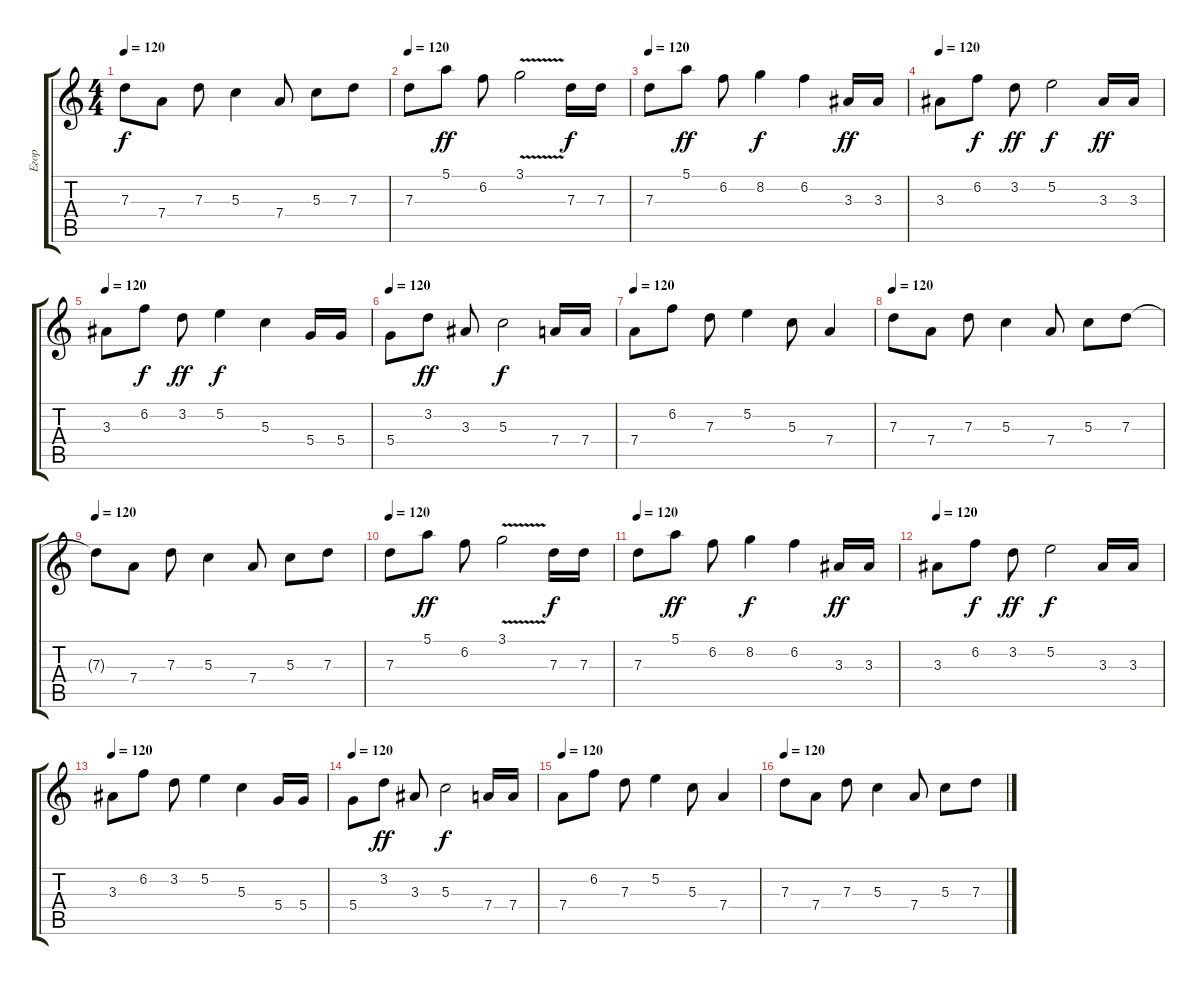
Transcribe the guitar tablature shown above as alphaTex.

\track ("Егор" "Егор") {instrument distortionguitar}
\staff {score tabs}
\tuning (E4 B3 G3 D3 A2 E2) {hide}
\ts (4 4)
\tempo 120
\clef g2
\ks c
7.3{t}.8{dy f} 7.4.8 7.3.8 5.3.4 7.4.8 5.3.8 7.3.8 |
\tempo 120
7.3.8 5.1.8{dy ff} 6.2.8 3.1{v}.2 7.3.16{dy f} 7.3.16 |
\tempo 120
7.3.8 5.1.8{dy ff} 6.2.8 8.2.4{dy f} 6.2.4 3.3.16{dy ff} 3.3.16 |
\tempo 120
3.3.8 6.2.8{dy f} 3.2.8{dy ff} 5.2.2{dy f} 3.3.16{dy ff} 3.3.16 |
\tempo 120
3.3.8 6.2.8{dy f} 3.2.8{dy ff} 5.2.4{dy f} 5.3.4 5.4.16 5.4.16 |
\tempo 120
5.4.8 3.2.8{dy ff} 3.3.8 5.3.2{dy f} 7.4.16 7.4.16 |
\tempo 120
7.4.8 6.2.8 7.3.8 5.2.4 5.3.8 7.4.4 |
\tempo 120
7.3.8 7.4.8 7.3.8 5.3.4 7.4.8 5.3.8 7.3.8 |
\tempo 120
7.3{t}.8 7.4.8 7.3.8 5.3.4 7.4.8 5.3.8 7.3.8 |
\tempo 120
7.3.8 5.1.8{dy ff} 6.2.8 3.1{v}.2 7.3.16{dy f} 7.3.16 |
\tempo 120
7.3.8 5.1.8{dy ff} 6.2.8 8.2.4{dy f} 6.2.4 3.3.16{dy ff} 3.3.16 |
\tempo 120
3.3.8 6.2.8{dy f} 3.2.8{dy ff} 5.2.2{dy f} 3.3.16 3.3.16 |
\tempo 120
3.3.8 6.2.8 3.2.8 5.2.4 5.3.4 5.4.16 5.4.16 |
\tempo 120
5.4.8 3.2.8{dy ff} 3.3.8 5.3.2{dy f} 7.4.16 7.4.16 |
\tempo 120
7.4.8 6.2.8 7.3.8 5.2.4 5.3.8 7.4.4 |
\tempo 120
7.3.8 7.4.8 7.3.8 5.3.4 7.4.8 5.3.8 7.3.8
